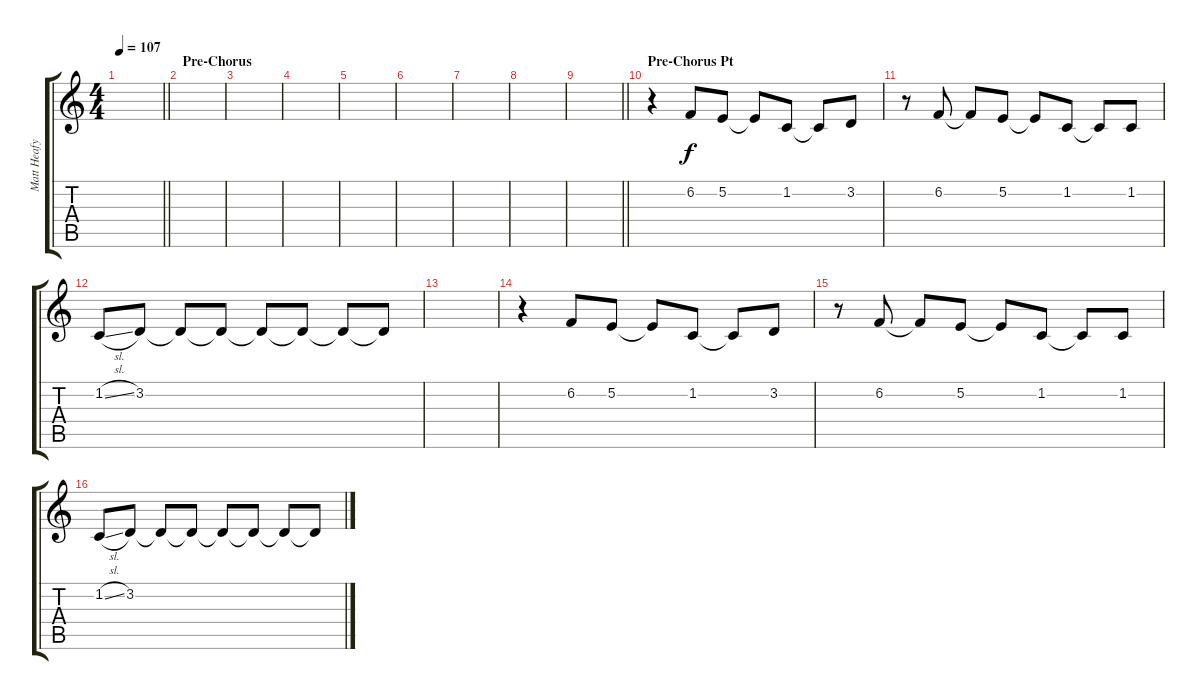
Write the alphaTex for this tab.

\track ("Matt Heafy Vocals" "Matt Heafy") {instrument lead2sawtooth}
\staff {score tabs}
\tuning (E4 B3 G3 D3 A2 D2) {hide}
\ts (4 4)
\tempo 107
\clef g2
\barLineRight lightlight
\ks c
|
\section ("" "Pre-Chorus")
|
|
|
|
|
|
|
\barLineRight lightlight
|
\section ("" "Pre-Chorus Pt")
r.4 6.2.8 5.2.8 5.2{t}.8 1.2.8 1.2{t}.8 3.2.8 |
r.8 6.2.8 6.2{t}.8 5.2.8 5.2{t}.8 1.2.8 1.2{t}.8 1.2.8 |
1.2{sl}.8 3.2.8 3.2{t}.8 3.2{t}.8 3.2{t}.8 3.2{t}.8 3.2{t}.8 3.2{t}.8 |
|
r.4 6.2.8 5.2.8 5.2{t}.8 1.2.8 1.2{t}.8 3.2.8 |
r.8 6.2.8 6.2{t}.8 5.2.8 5.2{t}.8 1.2.8 1.2{t}.8 1.2.8 |
1.2{sl}.8 3.2.8 3.2{t}.8 3.2{t}.8 3.2{t}.8 3.2{t}.8 3.2{t}.8 3.2{t}.8
